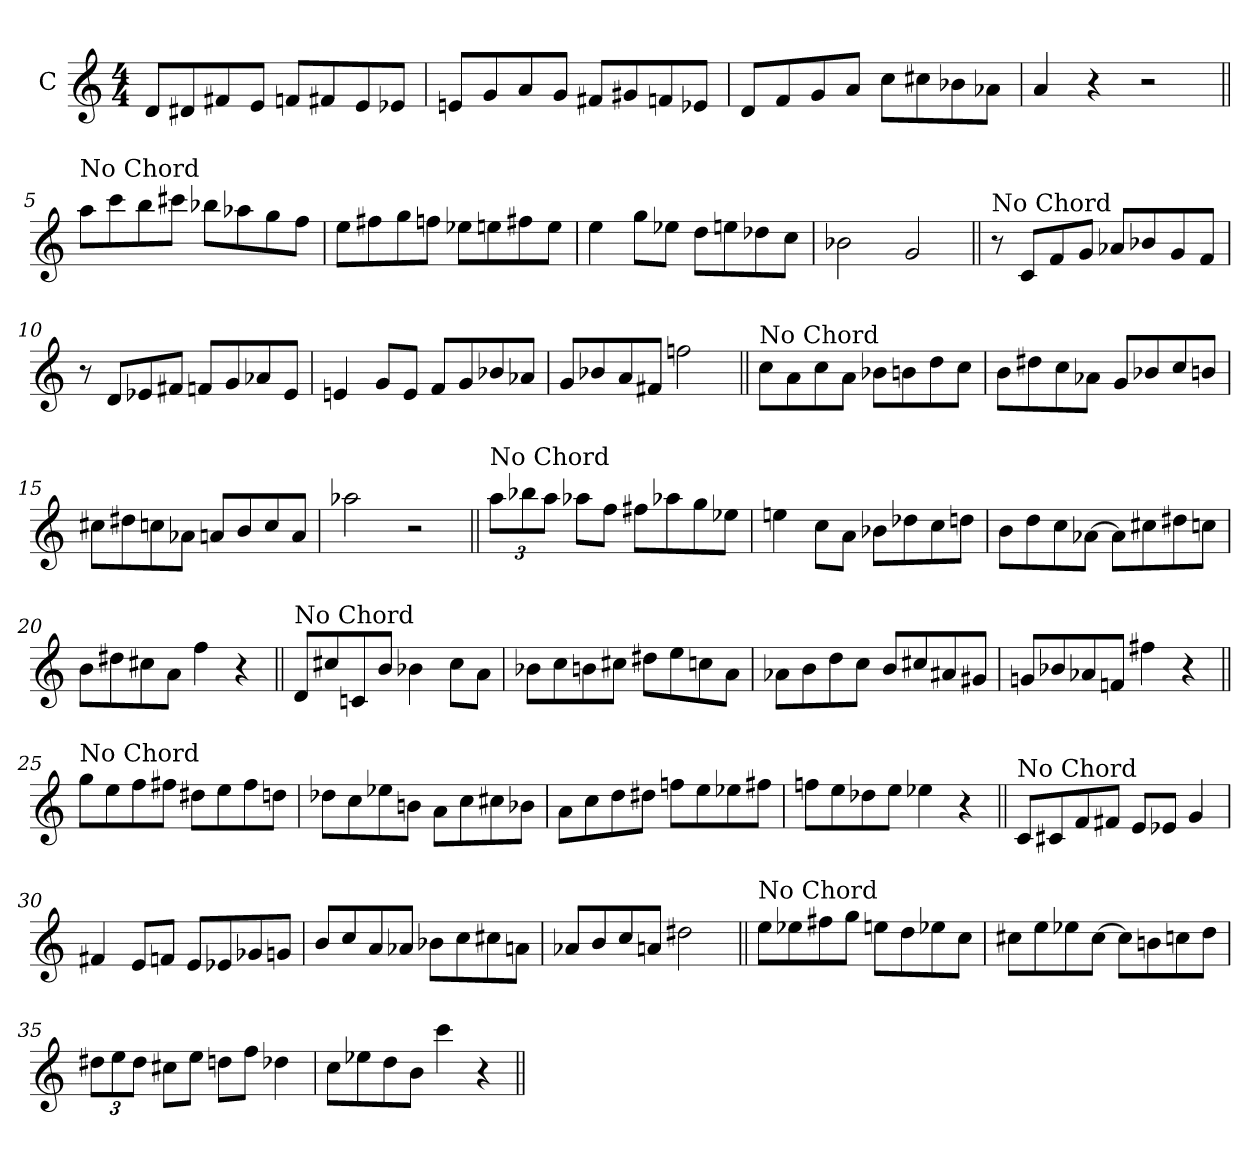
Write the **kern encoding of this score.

**kern
*part1
*staff1
*I"C
*clefG2
*k[]
*C:
*M4/4
=1
8d/L
8d#X/
8f#X/
8e/J
8fn/L
8f#X/
8e/
8e-X/J
=2
8en/L
8g/
8a/
8g/J
8f#X/L
8g#X/
8fn/
8e-X/J
=3
8d/L
8f/
8g/
8a/J
8cc\L
8cc#X\
8b-X\
8a-X\J
=4
4a/
4r
2r
!!LO:LB:g=z
=5||
!LO:TX:a:t=No Chord
8aa\L
8ccc\
8bb\
8ccc#X\J
8bb-X\L
8aa-X\
8gg\
8ff\J
=6
8ee\L
8ff#X\
8gg\
8ffn\J
8ee-X\L
8een\
8ff#X\
8ee\J
=7
4ee\
8gg\L
8ee-X\J
8dd\L
8een\
8dd-X\
8cc\J
=8
2b-X\
2g/
!!LO:LB:g=z
=9||
!LO:TX:a:t=No Chord
8r
8c/L
8f/
8g/J
8a-X/L
8b-X/
8g/
8f/J
=10
8r
8d/L
8e-X/
8f#X/J
8fn/L
8g/
8a-X/
8e-/J
=11
4en/
8g/L
8e/J
8f/L
8g/
8b-X/
8a-X/J
=12
8g/L
8b-X/
8a/
8f#X/J
2ffn\
!!LO:LB:g=z
=13||
!LO:TX:a:t=No Chord
8cc\L
8a\
8cc\
8a\J
8b-X\L
8bn\
8dd\
8cc\J
=14
8b\L
8dd#X\
8cc\
8a-X\J
8g/L
8b-X/
8cc/
8bn/J
=15
8cc#X\L
8dd#X\
8ccn\
8a-X\J
8an/L
8b/
8cc/
8a/J
=16
2aa-X\
2r
!!LO:LB:g=z
=17||
!LO:TX:a:t=No Chord
12aa\L
12bb-X\
12aa\J
8aa-X\L
8ff\J
8ff#X\L
8aa-X\
8gg\
8ee-X\J
=18
4een\
8cc\L
8a\J
8b-X\L
8dd-X\
8cc\
8ddn\J
=19
8b\L
8dd\
8cc\
[8a-X\J
8a-\L]
8cc#X\
8dd#X\
8ccn\J
=20
8b\L
8dd#X\
8cc#X\
8a\J
4ff\
4r
!!LO:LB:g=z
=21||
!LO:TX:a:t=No Chord
8d/L
8cc#X/
8cn/
8b/J
4b-X\
8cc#\L
8a\J
=22
8b-X\L
8cc\
8bn\
8cc#X\J
8dd#X\L
8ee\
8ccn\
8a\J
=23
8a-X\L
8b\
8dd\
8cc\J
8b/L
8cc#X/
8a#X/
8g#X/J
=24
8gn/L
8b-X/
8a-X/
8fn/J
4ff#X\
4r
!!LO:LB:g=z
=25||
!LO:TX:a:t=No Chord
8gg\L
8ee\
8ff\
8ff#X\J
8dd#X\L
8ee\
8ff#\
8ddn\J
=26
8dd-X\L
8cc\
8ee-X\
8bn\J
8a\L
8cc\
8cc#X\
8b-X\J
=27
8a\L
8cc\
8dd\
8dd#X\J
8ffn\L
8ee\
8ee-X\
8ff#X\J
=28
8ffn\L
8ee\
8dd-X\
8ee\J
4ee-X\
4r
!!LO:LB:g=z
=29||
!LO:TX:a:t=No Chord
8c/L
8c#X/
8f/
8f#X/J
8e/L
8e-X/J
4g/
=30
4f#X/
8e/L
8fn/J
8e/L
8e-X/
8g-X/
8gn/J
=31
8b/L
8cc/
8a/
8a-X/J
8b-X\L
8cc\
8cc#X\
8an\J
=32
8a-X/L
8b/
8cc/
8an/J
2dd#X\
!!LO:LB:g=z
=33||
!LO:TX:a:t=No Chord
8ee\L
8ee-X\
8ff#X\
8gg\J
8een\L
8dd\
8ee-X\
8cc\J
=34
8cc#X\L
8ee\
8ee-X\
[8cc#\J
8cc#\L]
8bn\
8ccn\
8dd\J
=35
12dd#X\L
12ee\
12dd#\J
8cc#X\L
8ee\J
8ddn\L
8ff\J
4dd-X\
=36
8cc\L
8ee-X\
8dd\
8b\J
4ccc\
4r
=||
*-
